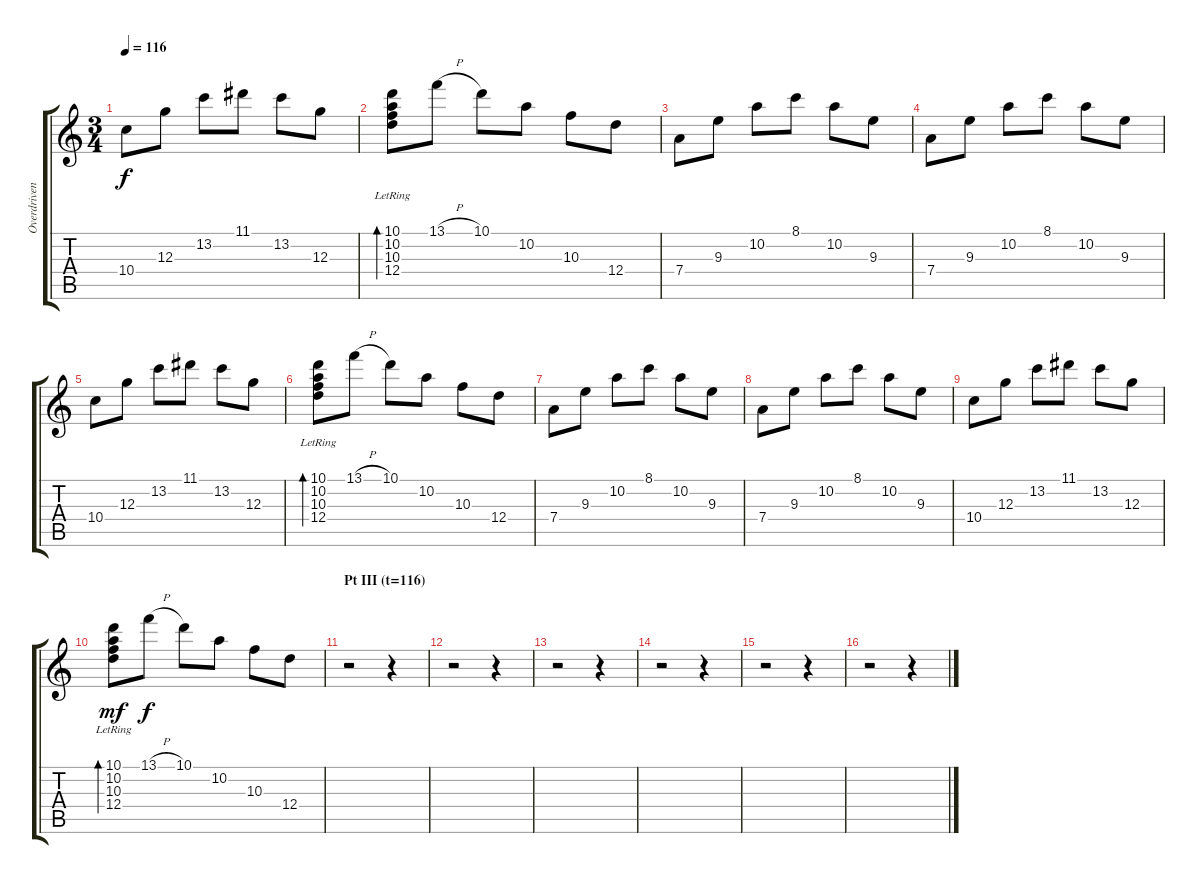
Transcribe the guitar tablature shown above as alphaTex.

\track ("Overdriven Guitar II" "Overdriven") {instrument overdrivenguitar}
\staff {score tabs}
\tuning (E4 B3 G3 D3 A2 E2) {hide}
\ts (3 4)
\tempo 116
\clef g2
\ks c
10.4.8{dy f} 12.3.8 13.2.8 11.1.8 13.2.8 12.3.8 |
(10.1 10.2 10.3{lr} 12.4{lr}).8{bd 240 instrument acousticguitarsteel} 13.1{h}.8 10.1.8 10.2.8 10.3.8 12.4.8 |
7.4.8{balance 8 instrument acousticguitarsteel} 9.3.8 10.2.8 8.1.8 10.2.8 9.3.8 |
7.4.8 9.3.8 10.2.8 8.1.8 10.2.8 9.3.8 |
10.4.8 12.3.8 13.2.8 11.1.8 13.2.8 12.3.8 |
(10.1 10.2 10.3{lr} 12.4{lr}).8{bd 240 instrument acousticguitarsteel} 13.1{h}.8 10.1.8 10.2.8 10.3.8 12.4.8 |
7.4.8{balance 8 instrument acousticguitarsteel} 9.3.8 10.2.8 8.1.8 10.2.8 9.3.8 |
7.4.8 9.3.8 10.2.8 8.1.8 10.2.8 9.3.8 |
10.4.8 12.3.8 13.2.8 11.1.8 13.2.8 12.3.8 |
(10.1 10.2 10.3{lr} 12.4{lr}).8{bd 240 dy mf instrument acousticguitarsteel} 13.1{h}.8{dy f} 10.1.8 10.2.8 10.3.8 12.4.8 |
\section ("" "Pt III (t=116)")
r.2 r.4 |
r.2 r.4 |
r.2 r.4 |
r.2 r.4 |
r.2 r.4 |
r.2 r.4
